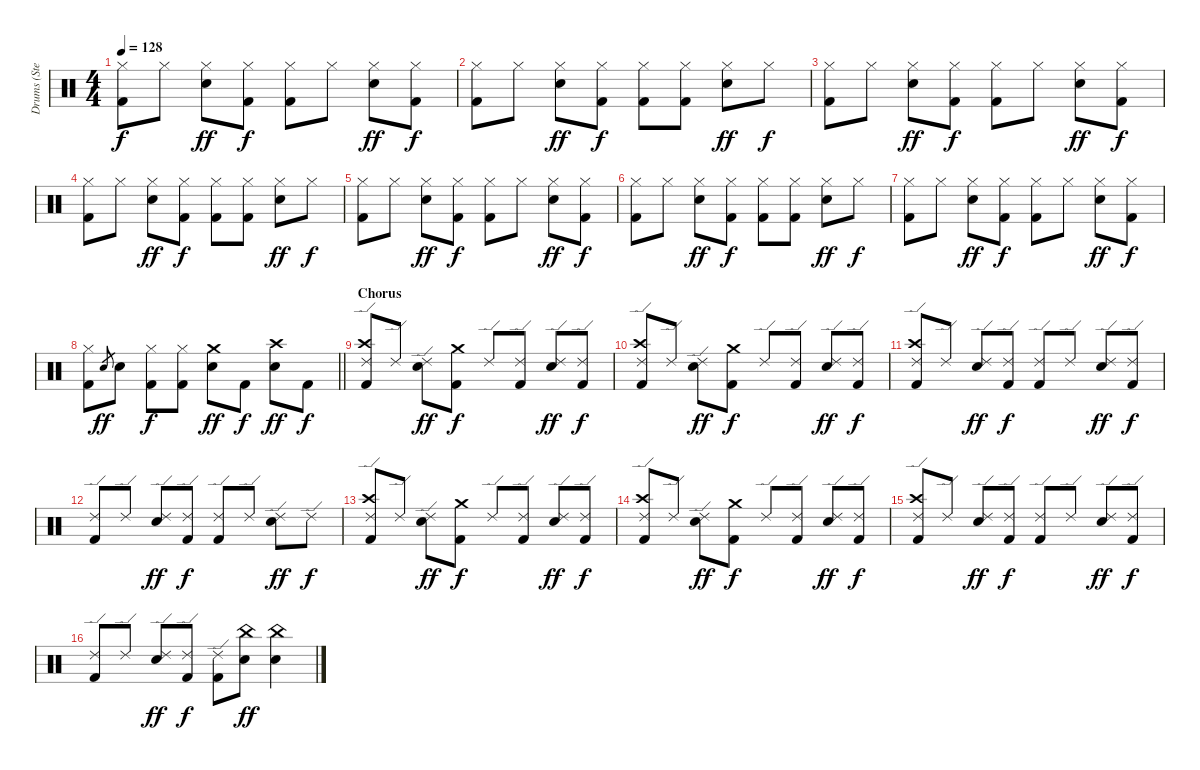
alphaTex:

\track ("Drums (Steven)" "Drums (Ste") {instrument percussion}
\staff {score}
\articulation defaults
\ts (4 4)
\tempo 128
\clef neutral
\ks c
("Hi-Hat (closed)" "Kick (hit) 2").8{dy f} "Hi-Hat (closed)".8 ("Hi-Hat (closed)" "Snare (hit) 2").8{dy ff} ("Hi-Hat (closed)" "Kick (hit) 2").8{dy f} ("Hi-Hat (closed)" "Kick (hit) 2").8 "Hi-Hat (closed)".8 ("Hi-Hat (closed)" "Snare (hit) 2").8{dy ff} ("Hi-Hat (closed)" "Kick (hit) 2").8{dy f} |
("Hi-Hat (closed)" "Kick (hit) 2").8 "Hi-Hat (closed)".8 ("Hi-Hat (closed)" "Snare (hit) 2").8{dy ff} ("Hi-Hat (closed)" "Kick (hit) 2").8{dy f} ("Hi-Hat (closed)" "Kick (hit) 2").8 ("Hi-Hat (closed)" "Kick (hit) 2").8 ("Hi-Hat (closed)" "Snare (hit) 2").8{dy ff} "Hi-Hat (closed)".8{dy f} |
("Hi-Hat (closed)" "Kick (hit) 2").8 "Hi-Hat (closed)".8 ("Hi-Hat (closed)" "Snare (hit) 2").8{dy ff} ("Hi-Hat (closed)" "Kick (hit) 2").8{dy f} ("Hi-Hat (closed)" "Kick (hit) 2").8 "Hi-Hat (closed)".8 ("Hi-Hat (closed)" "Snare (hit) 2").8{dy ff} ("Hi-Hat (closed)" "Kick (hit) 2").8{dy f} |
("Hi-Hat (closed)" "Kick (hit) 2").8 "Hi-Hat (closed)".8 ("Hi-Hat (closed)" "Snare (hit) 2").8{dy ff} ("Hi-Hat (closed)" "Kick (hit) 2").8{dy f} ("Hi-Hat (closed)" "Kick (hit) 2").8 ("Hi-Hat (closed)" "Kick (hit) 2").8 ("Hi-Hat (closed)" "Snare (hit) 2").8{dy ff} "Hi-Hat (closed)".8{dy f} |
("Hi-Hat (closed)" "Kick (hit) 2").8 "Hi-Hat (closed)".8 ("Hi-Hat (closed)" "Snare (hit) 2").8{dy ff} ("Hi-Hat (closed)" "Kick (hit) 2").8{dy f} ("Hi-Hat (closed)" "Kick (hit) 2").8 "Hi-Hat (closed)".8 ("Hi-Hat (closed)" "Snare (hit) 2").8{dy ff} ("Hi-Hat (closed)" "Kick (hit) 2").8{dy f} |
("Hi-Hat (closed)" "Kick (hit) 2").8 "Hi-Hat (closed)".8 ("Hi-Hat (closed)" "Snare (hit) 2").8{dy ff} ("Hi-Hat (closed)" "Kick (hit) 2").8{dy f} ("Hi-Hat (closed)" "Kick (hit) 2").8 ("Hi-Hat (closed)" "Kick (hit) 2").8 ("Hi-Hat (closed)" "Snare (hit) 2").8{dy ff} "Hi-Hat (closed)".8{dy f} |
("Hi-Hat (closed)" "Kick (hit) 2").8 "Hi-Hat (closed)".8 ("Hi-Hat (closed)" "Snare (hit) 2").8{dy ff} ("Hi-Hat (closed)" "Kick (hit) 2").8{dy f} ("Hi-Hat (closed)" "Kick (hit) 2").8 "Hi-Hat (closed)".8 ("Hi-Hat (closed)" "Snare (hit) 2").8{dy ff} ("Hi-Hat (closed)" "Kick (hit) 2").8{dy f} |
\barLineRight lightlight
("Hi-Hat (closed)" "Kick (hit) 2").8 "Snare (hit) 2".8{gr dy ff} "Snare (hit) 2".8 ("Hi-Hat (closed)" "Kick (hit) 2").8{dy f} ("Hi-Hat (closed)" "Kick (hit) 2").8 ("Crash medium (hit)" "Snare (hit) 2").8{dy ff} "Kick (hit) 2".8{dy f} ("Crash high (hit)" "Snare (hit) 2").8{dy ff} "Kick (hit) 2".8{dy f} |
\section ("" "Chorus")
("Crash high (hit)" "Ride (edge) 2" "Kick (hit) 2").8 "Ride (edge) 2".8 ("Ride (edge) 2" "Snare (hit) 2").8{dy ff} ("Crash medium (hit)" "Kick (hit) 2").8{dy f} "Ride (edge) 2".8 ("Ride (edge) 2" "Kick (hit) 2").8 ("Ride (edge) 2" "Snare (hit) 2").8{dy ff} ("Ride (edge) 2" "Kick (hit) 2").8{dy f} |
("Crash high (hit)" "Ride (edge) 2" "Kick (hit) 2").8 "Ride (edge) 2".8 ("Ride (edge) 2" "Snare (hit) 2").8{dy ff} ("Crash medium (hit)" "Kick (hit) 2").8{dy f} "Ride (edge) 2".8 ("Ride (edge) 2" "Kick (hit) 2").8 ("Ride (edge) 2" "Snare (hit) 2").8{dy ff} ("Ride (edge) 2" "Kick (hit) 2").8{dy f} |
("Crash high (hit)" "Ride (edge) 2" "Kick (hit) 2").8 "Ride (edge) 2".8 ("Ride (edge) 2" "Snare (hit) 2").8{dy ff} ("Ride (edge) 2" "Kick (hit) 2").8{dy f} ("Ride (edge) 2" "Kick (hit) 2").8 "Ride (edge) 2".8 ("Ride (edge) 2" "Snare (hit) 2").8{dy ff} ("Ride (edge) 2" "Kick (hit) 2").8{dy f} |
("Ride (edge) 2" "Kick (hit) 2").8 "Ride (edge) 2".8 ("Ride (edge) 2" "Snare (hit) 2").8{dy ff} ("Ride (edge) 2" "Kick (hit) 2").8{dy f} ("Ride (edge) 2" "Kick (hit) 2").8 "Ride (edge) 2".8 ("Ride (edge) 2" "Snare (hit) 2").8{dy ff} "Ride (edge) 2".8{dy f} |
("Crash high (hit)" "Ride (edge) 2" "Kick (hit) 2").8 "Ride (edge) 2".8 ("Ride (edge) 2" "Snare (hit) 2").8{dy ff} ("Crash medium (hit)" "Kick (hit) 2").8{dy f} "Ride (edge) 2".8 ("Ride (edge) 2" "Kick (hit) 2").8 ("Ride (edge) 2" "Snare (hit) 2").8{dy ff} ("Ride (edge) 2" "Kick (hit) 2").8{dy f} |
("Crash high (hit)" "Ride (edge) 2" "Kick (hit) 2").8 "Ride (edge) 2".8 ("Ride (edge) 2" "Snare (hit) 2").8{dy ff} ("Crash medium (hit)" "Kick (hit) 2").8{dy f} "Ride (edge) 2".8 ("Ride (edge) 2" "Kick (hit) 2").8 ("Ride (edge) 2" "Snare (hit) 2").8{dy ff} ("Ride (edge) 2" "Kick (hit) 2").8{dy f} |
("Crash high (hit)" "Ride (edge) 2" "Kick (hit) 2").8 "Ride (edge) 2".8 ("Ride (edge) 2" "Snare (hit) 2").8{dy ff} ("Ride (edge) 2" "Kick (hit) 2").8{dy f} ("Ride (edge) 2" "Kick (hit) 2").8 "Ride (edge) 2".8 ("Ride (edge) 2" "Snare (hit) 2").8{dy ff} ("Ride (edge) 2" "Kick (hit) 2").8{dy f} |
("Ride (edge) 2" "Kick (hit) 2").8 "Ride (edge) 2".8 ("Ride (edge) 2" "Snare (hit) 2").8{dy ff} ("Ride (edge) 2" "Kick (hit) 2").8{dy f} ("Ride (edge) 2" "Kick (hit) 2").8 ("China (hit)" "Snare (hit) 2").8{dy ff} ("China (hit)" "Snare (hit) 2").4
